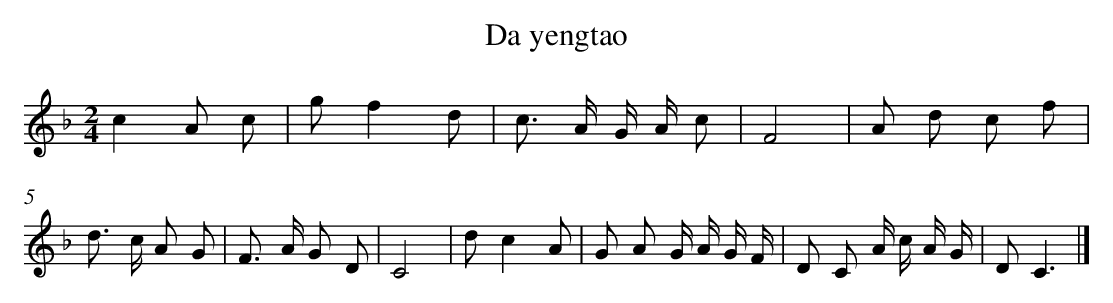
X:1
T: Da yengtao
L: 1/8
M: 2/4
K: F
c2A c [I:setbarnb 1]|
gf2d |
c> A G/ A/ c |
F4 |
A d c f |
d> c A G |
F> A G D |
C4 |
dc2A |
G A G/ A/ G/ F/ |
D C A/ c/ A/ G/ |
DC3 |]
